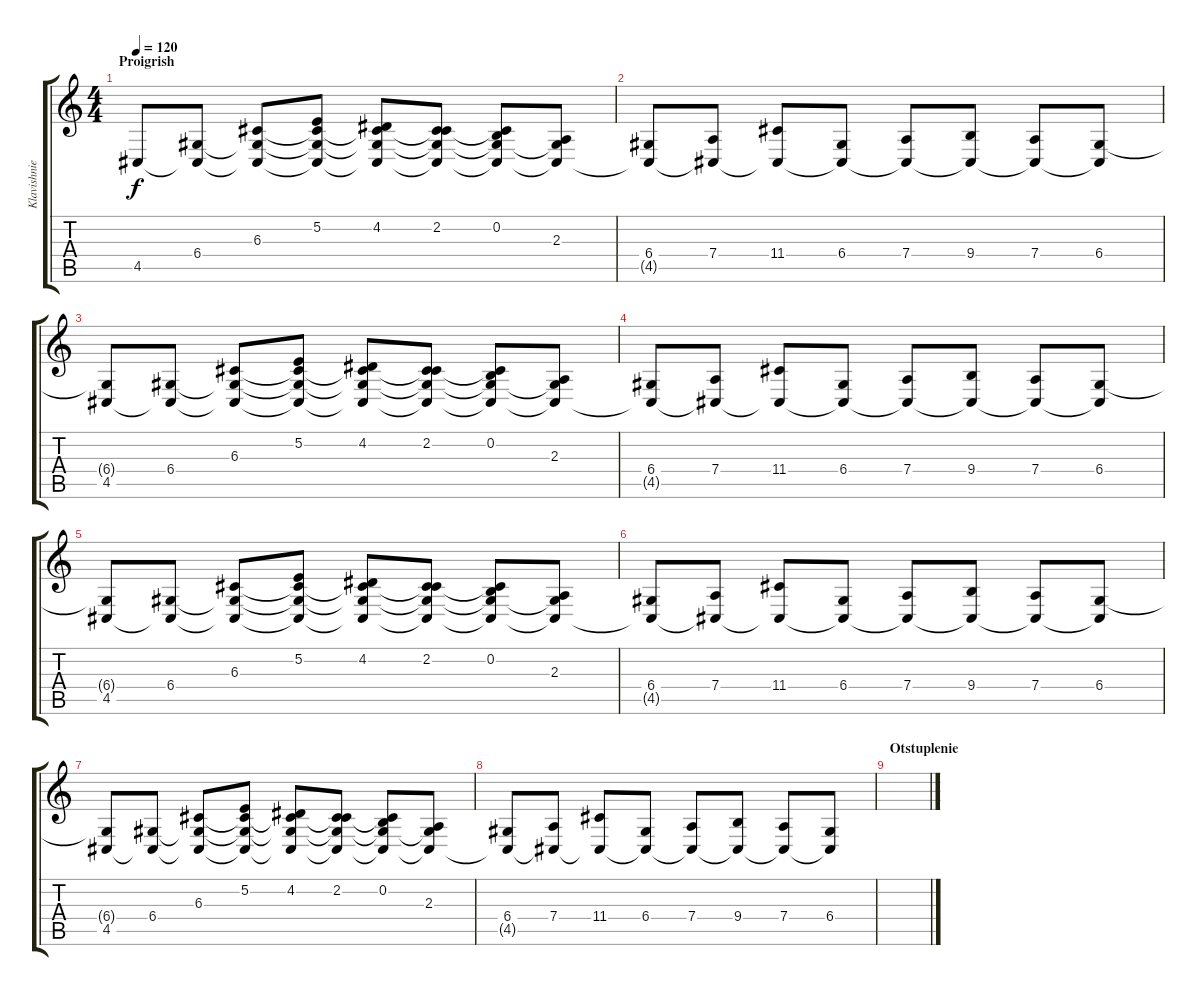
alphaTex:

\track ("Klavishnie" "Klavishnie") {instrument churchorgan}
\staff {score tabs}
\tuning (E4 B3 G3 D3 A2 E2) {hide}
\ts (4 4)
\section ("" "Proigrish")
\tempo 120
\clef g2
\ks c
4.5.8{dy f} (6.4 4.5{t}).8 (6.3 6.4{t} 4.5{t}).8 (5.2 6.3{t} 6.4{t} 4.5{t}).8 (4.2 6.3{t} 6.4{t} 4.5{t}).8 (2.2 6.3{t} 6.4{t} 4.5{t}).8 (0.2 6.3{t} 6.4{t} 4.5{t}).8 (2.3 6.4{t} 4.5{t}).8 |
(6.4 4.5{t}).8 (7.4 4.5{t}).8 (11.4 4.5{t}).8 (6.4 4.5{t}).8 (7.4 4.5{t}).8 (9.4 4.5{t}).8 (7.4 4.5{t}).8 (6.4 4.5{t}).8 |
(6.4{t} 4.5).8 (6.4 4.5{t}).8 (6.3 6.4{t} 4.5{t}).8 (5.2 6.3{t} 6.4{t} 4.5{t}).8 (4.2 6.3{t} 6.4{t} 4.5{t}).8 (2.2 6.3{t} 6.4{t} 4.5{t}).8 (0.2 6.3{t} 6.4{t} 4.5{t}).8 (2.3 6.4{t} 4.5{t}).8 |
(6.4 4.5{t}).8 (7.4 4.5{t}).8 (11.4 4.5{t}).8 (6.4 4.5{t}).8 (7.4 4.5{t}).8 (9.4 4.5{t}).8 (7.4 4.5{t}).8 (6.4 4.5{t}).8 |
(6.4{t} 4.5).8 (6.4 4.5{t}).8 (6.3 6.4{t} 4.5{t}).8 (5.2 6.3{t} 6.4{t} 4.5{t}).8 (4.2 6.3{t} 6.4{t} 4.5{t}).8 (2.2 6.3{t} 6.4{t} 4.5{t}).8 (0.2 6.3{t} 6.4{t} 4.5{t}).8 (2.3 6.4{t} 4.5{t}).8 |
(6.4 4.5{t}).8 (7.4 4.5{t}).8 (11.4 4.5{t}).8 (6.4 4.5{t}).8 (7.4 4.5{t}).8 (9.4 4.5{t}).8 (7.4 4.5{t}).8 (6.4 4.5{t}).8 |
(6.4{t} 4.5).8 (6.4 4.5{t}).8 (6.3 6.4{t} 4.5{t}).8 (5.2 6.3{t} 6.4{t} 4.5{t}).8 (4.2 6.3{t} 6.4{t} 4.5{t}).8 (2.2 6.3{t} 6.4{t} 4.5{t}).8 (0.2 6.3{t} 6.4{t} 4.5{t}).8 (2.3 6.4{t} 4.5{t}).8 |
(6.4 4.5{t}).8 (7.4 4.5{t}).8 (11.4 4.5{t}).8 (6.4 4.5{t}).8 (7.4 4.5{t}).8 (9.4 4.5{t}).8 (7.4 4.5{t}).8 (6.4 4.5{t}).8 |
\section ("" "Otstuplenie")
